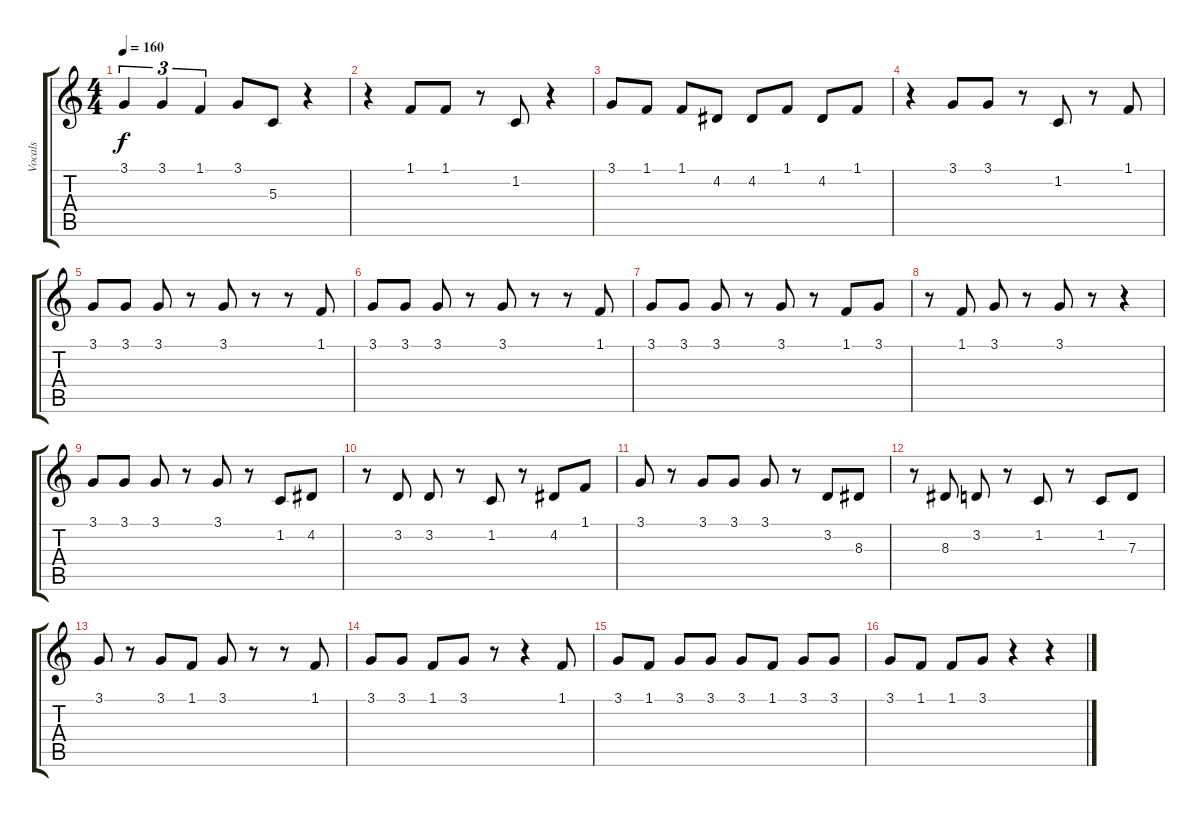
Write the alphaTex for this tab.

\track ("Vocals" "Vocals") {instrument synthvoice}
\staff {score tabs}
\tuning (E4 B3 G3 D3 A2 E2) {hide}
\ts (4 4)
\tempo 160
\clef g2
\ks c
3.1.4{tu (3 2) dy f} 3.1.4{tu (3 2)} 1.1.4{tu (3 2)} 3.1.8 5.3.8 r.4 |
r.4 1.1.8 1.1.8 r.8 1.2.8 r.4 |
3.1.8 1.1.8 1.1.8 4.2.8 4.2.8 1.1.8 4.2.8 1.1.8 |
r.4 3.1.8 3.1.8 r.8 1.2.8 r.8 1.1.8 |
3.1.8 3.1.8 3.1.8 r.8 3.1.8 r.8 r.8 1.1.8 |
3.1.8 3.1.8 3.1.8 r.8 3.1.8 r.8 r.8 1.1.8 |
3.1.8 3.1.8 3.1.8 r.8 3.1.8 r.8 1.1.8 3.1.8 |
r.8 1.1.8 3.1.8 r.8 3.1.8 r.8 r.4 |
3.1.8 3.1.8 3.1.8 r.8 3.1.8 r.8 1.2.8 4.2.8 |
r.8 3.2.8 3.2.8 r.8 1.2.8 r.8 4.2.8 1.1.8 |
3.1.8 r.8 3.1.8 3.1.8 3.1.8 r.8 3.2.8 8.3.8 |
r.8 8.3.8 3.2.8 r.8 1.2.8 r.8 1.2.8 7.3.8 |
3.1.8 r.8 3.1.8 1.1.8 3.1.8 r.8 r.8 1.1.8 |
3.1.8 3.1.8 1.1.8 3.1.8 r.8 r.4 1.1.8 |
3.1.8 1.1.8 3.1.8 3.1.8 3.1.8 1.1.8 3.1.8 3.1.8 |
3.1.8 1.1.8 1.1.8 3.1.8 r.4 r.4
